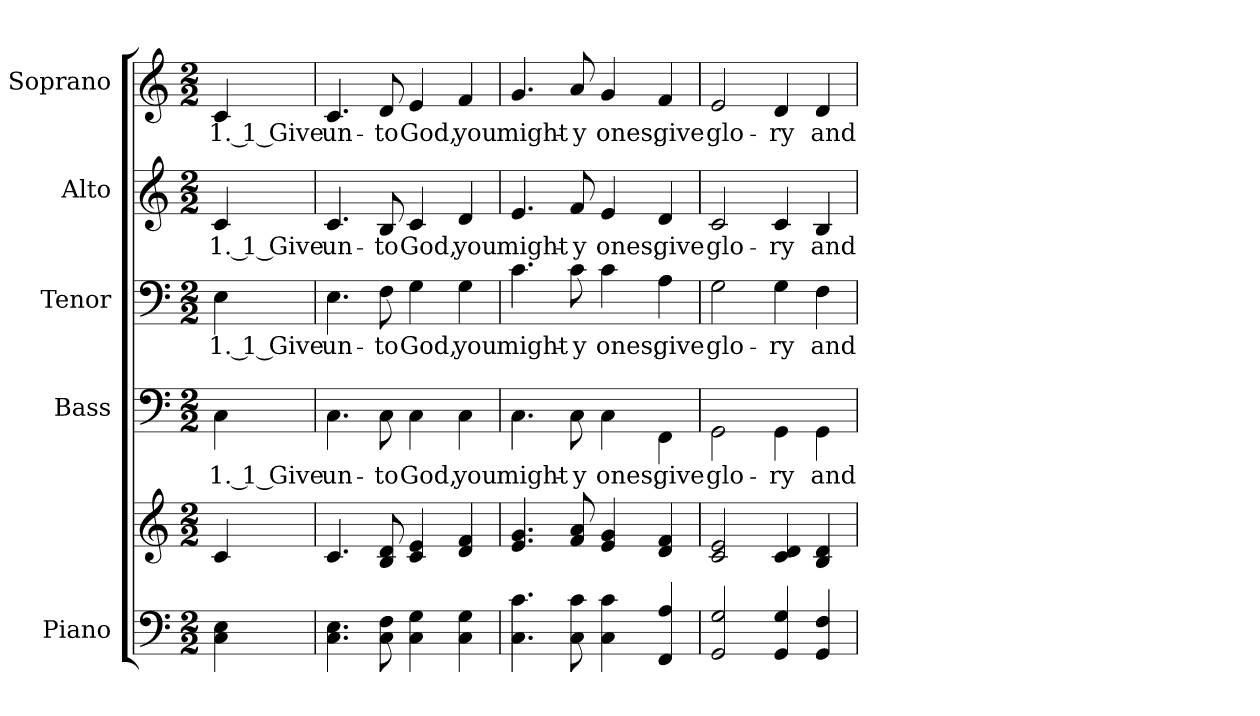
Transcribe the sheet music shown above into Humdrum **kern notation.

**kern	**kern	**kern	**text	**kern	**text	**kern	**text	**kern	**text
*part5	*part5	*part4	*part4	*part3	*part3	*part2	*part2	*part1	*part1
*staff6	*staff5	*staff4	*staff4	*staff3	*staff3	*staff2	*staff2	*staff1	*staff1
*I"Piano	*	*I"Bass	*	*I"Tenor	*	*I"Alto	*	*I"Soprano	*
*I'Pno.	*	*I'B.	*	*I'T.	*	*I'A.	*	*I'S.	*
!!LO:PB:g=z
*clefF4	*clefG2	*clefF4	*	*clefF4	*	*clefG2	*	*clefG2	*
*k[]	*k[]	*k[]	*	*k[]	*	*k[]	*	*k[]	*
*C:	*C:	*C:	*	*C:	*	*C:	*	*C:	*
*M2/2	*M2/2	*M2/2	*	*M2/2	*	*M2/2	*	*M2/2	*
*MM150	*MM150	*MM150	*	*MM150	*	*MM150	*	*MM150	*
=1	=1	=1	=1	=1	=1	=1	=1	=1	=1
!	!	!	!LO:LY:b:color=#000000	!	!	!	!	!	!
!	!	!	!	!	!LO:LY:b:color=#000000	!	!	!	!
!	!	!	!	!	!	!	!LO:LY:b:color=#000000	!	!
!	!	!	!	!	!	!	!	!	!LO:LY:b:color=#000000
4Ci\ 4Ei	4ci/	4Ci\	1. 1 Give	4Ei\	1. 1 Give	4ci/	1. 1 Give	4ci/	1. 1 Give
=2	=2	=2	=2	=2	=2	=2	=2	=2	=2
!	!	!	!LO:LY:b:color=#000000	!	!	!	!	!	!
!	!	!	!	!	!LO:LY:b:color=#000000	!	!	!	!
!	!	!	!	!	!	!	!LO:LY:b:color=#000000	!	!
!	!	!	!	!	!	!	!	!	!LO:LY:b:color=#000000
4.Ci\ 4.Ei	4.ci/	4.Ci\	un-	4.Ei\	un-	4.ci/	un-	4.ci/	un-
!	!	!	!LO:LY:b:color=#000000	!	!	!	!	!	!
!	!	!	!	!	!LO:LY:b:color=#000000	!	!	!	!
!	!	!	!	!	!	!	!LO:LY:b:color=#000000	!	!
!	!	!	!	!	!	!	!	!	!LO:LY:b:color=#000000
8Ci\ 8Fi	8Bi/ 8di	8Ci\	-to	8Fi\	-to	8Bi/	-to	8di/	-to
!	!	!	!LO:LY:b:color=#000000	!	!	!	!	!	!
!	!	!	!	!	!LO:LY:b:color=#000000	!	!	!	!
!	!	!	!	!	!	!	!LO:LY:b:color=#000000	!	!
!	!	!	!	!	!	!	!	!	!LO:LY:b:color=#000000
4Ci\ 4Gi	4ci/ 4ei	4Ci\	God,	4Gi\	God,	4ci/	God,	4ei/	God,
!	!	!	!LO:LY:b:color=#000000	!	!	!	!	!	!
!	!	!	!	!	!LO:LY:b:color=#000000	!	!	!	!
!	!	!	!	!	!	!	!LO:LY:b:color=#000000	!	!
!	!	!	!	!	!	!	!	!	!LO:LY:b:color=#000000
4Ci\ 4Gi	4di/ 4fi	4Ci\	you	4Gi\	you	4di/	you	4fi/	you
=3	=3	=3	=3	=3	=3	=3	=3	=3	=3
!	!	!	!LO:LY:b:color=#000000	!	!	!	!	!	!
!	!	!	!	!	!LO:LY:b:color=#000000	!	!	!	!
!	!	!	!	!	!	!	!LO:LY:b:color=#000000	!	!
!	!	!	!	!	!	!	!	!	!LO:LY:b:color=#000000
4.Ci\ 4.ci	4.ei/ 4.gi	4.Ci\	might-	4.ci\	might-	4.ei/	might-	4.gi/	might-
!	!	!	!LO:LY:b:color=#000000	!	!	!	!	!	!
!	!	!	!	!	!LO:LY:b:color=#000000	!	!	!	!
!	!	!	!	!	!	!	!LO:LY:b:color=#000000	!	!
!	!	!	!	!	!	!	!	!	!LO:LY:b:color=#000000
8Ci\ 8ci	8fi/ 8ai	8Ci\	-y	8ci\	-y	8fi/	-y	8ai/	-y
!	!	!	!LO:LY:b:color=#000000	!	!	!	!	!	!
!	!	!	!	!	!LO:LY:b:color=#000000	!	!	!	!
!	!	!	!	!	!	!	!LO:LY:b:color=#000000	!	!
!	!	!	!	!	!	!	!	!	!LO:LY:b:color=#000000
4Ci\ 4ci	4ei/ 4gi	4Ci\	ones,	4ci\	ones,	4ei/	ones,	4gi/	ones,
!	!	!	!LO:LY:b:color=#000000	!	!	!	!	!	!
!	!	!	!	!	!LO:LY:b:color=#000000	!	!	!	!
!	!	!	!	!	!	!	!LO:LY:b:color=#000000	!	!
!	!	!	!	!	!	!	!	!	!LO:LY:b:color=#000000
4FFi/ 4Ai	4di/ 4fi	4FFi\	give	4Ai\	give	4di/	give	4fi/	give
!!LO:PB:g=z
=4	=4	=4	=4	=4	=4	=4	=4	=4	=4
!	!	!	!LO:LY:b:color=#000000	!	!	!	!	!	!
!	!	!	!	!	!LO:LY:b:color=#000000	!	!	!	!
!	!	!	!	!	!	!	!LO:LY:b:color=#000000	!	!
!	!	!	!	!	!	!	!	!	!LO:LY:b:color=#000000
2GGi/ 2Gi	2ci/ 2ei	2GGi\	glo-	2Gi\	glo-	2ci/	glo-	2ei/	glo-
!	!	!	!LO:LY:b:color=#000000	!	!	!	!	!	!
!	!	!	!	!	!LO:LY:b:color=#000000	!	!	!	!
!	!	!	!	!	!	!	!LO:LY:b:color=#000000	!	!
!	!	!	!	!	!	!	!	!	!LO:LY:b:color=#000000
4GGi/ 4Gi	4ci/ 4di	4GGi\	-ry	4Gi\	-ry	4ci/	-ry	4di/	-ry
!	!	!	!LO:LY:b:color=#000000	!	!	!	!	!	!
!	!	!	!	!	!LO:LY:b:color=#000000	!	!	!	!
!	!	!	!	!	!	!	!LO:LY:b:color=#000000	!	!
!	!	!	!	!	!	!	!	!	!LO:LY:b:color=#000000
4GGi/ 4Fi	4Bi/ 4di	4GGi\	and	4Fi\	and	4Bi/	and	4di/	and
=	=	=	=	=	=	=	=	=	=
*-	*-	*-	*-	*-	*-	*-	*-	*-	*-
